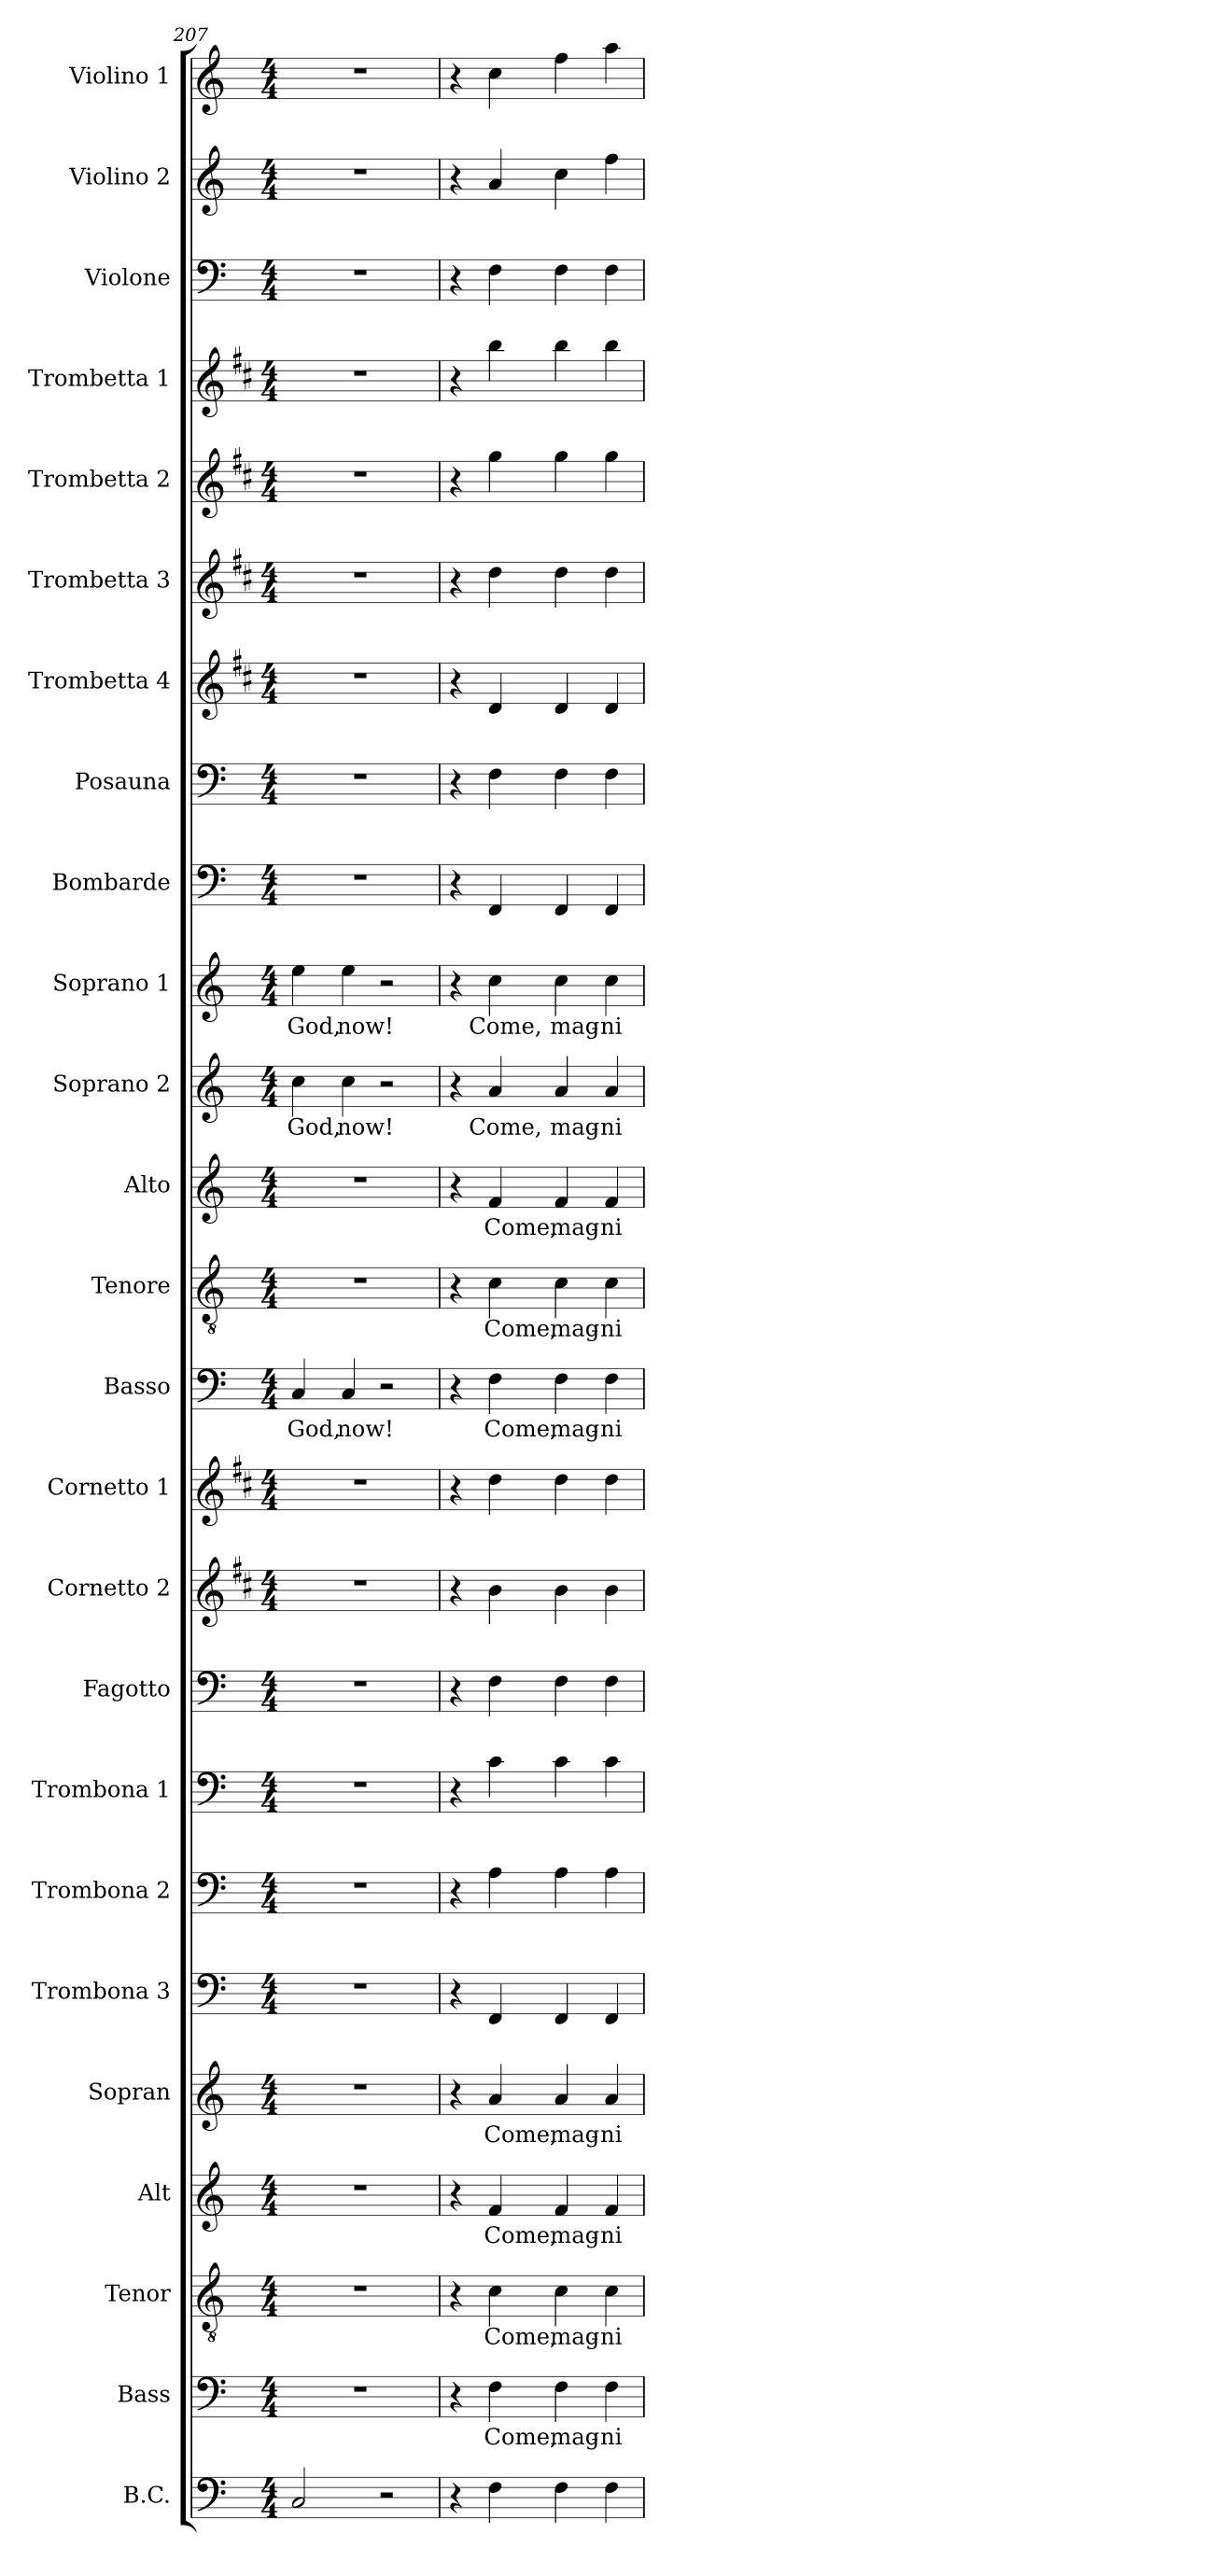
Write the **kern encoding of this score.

**kern	**kern	**text	**kern	**text	**kern	**text	**kern	**text	**kern	**kern	**kern	**kern	**kern	**kern	**kern	**text	**kern	**text	**kern	**text	**kern	**text	**kern	**text	**kern	**kern	**kern	**kern	**kern	**kern	**kern	**kern	**kern
*part25	*part24	*part24	*part23	*part23	*part22	*part22	*part21	*part21	*part20	*part19	*part18	*part17	*part16	*part15	*part14	*part14	*part13	*part13	*part12	*part12	*part11	*part11	*part10	*part10	*part9	*part8	*part7	*part6	*part5	*part4	*part3	*part2	*part1
*staff25	*staff24	*staff24	*staff23	*staff23	*staff22	*staff22	*staff21	*staff21	*staff20	*staff19	*staff18	*staff17	*staff16	*staff15	*staff14	*staff14	*staff13	*staff13	*staff12	*staff12	*staff11	*staff11	*staff10	*staff10	*staff9	*staff8	*staff7	*staff6	*staff5	*staff4	*staff3	*staff2	*staff1
*I"B.C.	*I"Bass	*	*I"Tenor	*	*I"Alt	*	*I"Sopran	*	*I"Trombona 3	*I"Trombona 2	*I"Trombona 1	*I"Fagotto	*I"Cornetto 2	*I"Cornetto 1	*I"Basso	*	*I"Tenore	*	*I"Alto	*	*I"Soprano 2	*	*I"Soprano 1	*	*I"Bombarde	*I"Posauna	*I"Trombetta 4	*I"Trombetta 3	*I"Trombetta 2	*I"Trombetta 1	*I"Violone	*I"Violino 2	*I"Violino 1
*I'B.C.	*I'B.	*	*I'T.	*	*I'A.	*	*I'S.	*	*I'Tbn. 2	*I'Tbn. 2	*I'Tbn. 1	*I'Fag.	*I'Cor. 2	*I'Cor. 1	*I'B.	*	*I'T.	*	*I'A.	*	*I'S.	*	*I'S.	*	*	*	*	*	*	*	*	*I'Vl. 2	*I'Vl. 1
*clefF4	*clefF4	*	*clefGv2	*	*clefG2	*	*clefG2	*	*clefF4	*clefF4	*clefF4	*clefF4	*clefG2	*clefG2	*clefF4	*	*clefGv2	*	*clefG2	*	*clefG2	*	*clefG2	*	*clefF4	*clefF4	*clefG2	*clefG2	*clefG2	*clefG2	*clefF4	*clefG2	*clefG2
*	*	*	*ITrd7c12	*	*	*	*	*	*	*	*	*	*ITrd1c2	*ITrd1c2	*	*	*ITrd7c12	*	*	*	*	*	*	*	*	*	*ITrd1c2	*ITrd1c2	*ITrd1c2	*ITrd1c2	*	*	*
*k[]	*k[]	*	*k[]	*	*k[]	*	*k[]	*	*k[]	*k[]	*k[]	*k[]	*k[]	*k[]	*k[]	*	*k[]	*	*k[]	*	*k[]	*	*k[]	*	*k[]	*k[]	*k[]	*k[]	*k[]	*k[]	*k[]	*k[]	*k[]
*C:	*C:	*	*C:	*	*C:	*	*C:	*	*C:	*C:	*C:	*C:	*C:	*C:	*C:	*	*C:	*	*C:	*	*C:	*	*C:	*	*C:	*C:	*C:	*C:	*C:	*C:	*C:	*C:	*C:
*M4/4	*M4/4	*	*M4/4	*	*M4/4	*	*M4/4	*	*M4/4	*M4/4	*M4/4	*M4/4	*M4/4	*M4/4	*M4/4	*	*M4/4	*	*M4/4	*	*M4/4	*	*M4/4	*	*M4/4	*M4/4	*M4/4	*M4/4	*M4/4	*M4/4	*M4/4	*M4/4	*M4/4
=207	=207	=207	=207	=207	=207	=207	=207	=207	=207	=207	=207	=207	=207	=207	=207	=207	=207	=207	=207	=207	=207	=207	=207	=207	=207	=207	=207	=207	=207	=207	=207	=207	=207
!	!	!	!	!	!	!	!	!	!	!	!	!	!	!	!	!LO:LY:b:color=#000000	!	!	!	!	!	!	!	!	!	!	!	!	!	!	!	!	!
!	!	!	!	!	!	!	!	!	!	!	!	!	!	!	!	!	!	!	!	!	!	!LO:LY:b:color=#000000	!	!	!	!	!	!	!	!	!	!	!
!	!	!	!	!	!	!	!	!	!	!	!	!	!	!	!	!	!	!	!	!	!	!	!	!LO:LY:b:color=#000000	!	!	!	!	!	!	!	!	!
2Ci/	1r	.	1r	.	1r	.	1r	.	1r	1r	1r	1r	1r	1r	4Ci/	God,	1r	.	1r	.	4cci\	God,	4eei\	God,	1r	1r	1r	1r	1r	1r	1r	1r	1r
!	!	!	!	!	!	!	!	!	!	!	!	!	!	!	!	!LO:LY:b:color=#000000	!	!	!	!	!	!	!	!	!	!	!	!	!	!	!	!	!
!	!	!	!	!	!	!	!	!	!	!	!	!	!	!	!	!	!	!	!	!	!	!LO:LY:b:color=#000000	!	!	!	!	!	!	!	!	!	!	!
!	!	!	!	!	!	!	!	!	!	!	!	!	!	!	!	!	!	!	!	!	!	!	!	!LO:LY:b:color=#000000	!	!	!	!	!	!	!	!	!
.	.	.	.	.	.	.	.	.	.	.	.	.	.	.	4Ci/	now!	.	.	.	.	4cci\	now!	4eei\	now!	.	.	.	.	.	.	.	.	.
2r	.	.	.	.	.	.	.	.	.	.	.	.	.	.	2r	.	.	.	.	.	2r	.	2r	.	.	.	.	.	.	.	.	.	.
=208	=208	=208	=208	=208	=208	=208	=208	=208	=208	=208	=208	=208	=208	=208	=208	=208	=208	=208	=208	=208	=208	=208	=208	=208	=208	=208	=208	=208	=208	=208	=208	=208	=208
4r	4r	.	4r	.	4r	.	4r	.	4r	4r	4r	4r	4r	4r	4r	.	4r	.	4r	.	4r	.	4r	.	4r	4r	4r	4r	4r	4r	4r	4r	4r
!	!	!LO:LY:b:color=#000000	!	!	!	!	!	!	!	!	!	!	!	!	!	!	!	!	!	!	!	!	!	!	!	!	!	!	!	!	!	!	!
!	!	!	!	!LO:LY:b:color=#000000	!	!	!	!	!	!	!	!	!	!	!	!	!	!	!	!	!	!	!	!	!	!	!	!	!	!	!	!	!
!	!	!	!	!	!	!LO:LY:b:color=#000000	!	!	!	!	!	!	!	!	!	!	!	!	!	!	!	!	!	!	!	!	!	!	!	!	!	!	!
!	!	!	!	!	!	!	!	!LO:LY:b:color=#000000	!	!	!	!	!	!	!	!	!	!	!	!	!	!	!	!	!	!	!	!	!	!	!	!	!
!	!	!	!	!	!	!	!	!	!	!	!	!	!	!	!	!LO:LY:b:color=#000000	!	!	!	!	!	!	!	!	!	!	!	!	!	!	!	!	!
!	!	!	!	!	!	!	!	!	!	!	!	!	!	!	!	!	!	!LO:LY:b:color=#000000	!	!	!	!	!	!	!	!	!	!	!	!	!	!	!
!	!	!	!	!	!	!	!	!	!	!	!	!	!	!	!	!	!	!	!	!LO:LY:b:color=#000000	!	!	!	!	!	!	!	!	!	!	!	!	!
!	!	!	!	!	!	!	!	!	!	!	!	!	!	!	!	!	!	!	!	!	!	!LO:LY:b:color=#000000	!	!	!	!	!	!	!	!	!	!	!
!	!	!	!	!	!	!	!	!	!	!	!	!	!	!	!	!	!	!	!	!	!	!	!	!LO:LY:b:color=#000000	!	!	!	!	!	!	!	!	!
4Fi\	4Fi\	Come,	4Ci\	Come,	4fi/	Come,	4ai/	Come,	4FFi/	4Ai\	4ci\	4Fi\	4ai\	4cci\	4Fi\	Come,	4Ci\	Come,	4fi/	Come,	4ai/	Come,	4cci\	Come,	4FFi/	4Fi\	4ci/	4cci\	4ffi\	4aai\	4Fi\	4ai/	4cci\
!	!	!LO:LY:b:color=#000000	!	!	!	!	!	!	!	!	!	!	!	!	!	!	!	!	!	!	!	!	!	!	!	!	!	!	!	!	!	!	!
!	!	!	!	!LO:LY:b:color=#000000	!	!	!	!	!	!	!	!	!	!	!	!	!	!	!	!	!	!	!	!	!	!	!	!	!	!	!	!	!
!	!	!	!	!	!	!LO:LY:b:color=#000000	!	!	!	!	!	!	!	!	!	!	!	!	!	!	!	!	!	!	!	!	!	!	!	!	!	!	!
!	!	!	!	!	!	!	!	!LO:LY:b:color=#000000	!	!	!	!	!	!	!	!	!	!	!	!	!	!	!	!	!	!	!	!	!	!	!	!	!
!	!	!	!	!	!	!	!	!	!	!	!	!	!	!	!	!LO:LY:b:color=#000000	!	!	!	!	!	!	!	!	!	!	!	!	!	!	!	!	!
!	!	!	!	!	!	!	!	!	!	!	!	!	!	!	!	!	!	!LO:LY:b:color=#000000	!	!	!	!	!	!	!	!	!	!	!	!	!	!	!
!	!	!	!	!	!	!	!	!	!	!	!	!	!	!	!	!	!	!	!	!LO:LY:b:color=#000000	!	!	!	!	!	!	!	!	!	!	!	!	!
!	!	!	!	!	!	!	!	!	!	!	!	!	!	!	!	!	!	!	!	!	!	!LO:LY:b:color=#000000	!	!	!	!	!	!	!	!	!	!	!
!	!	!	!	!	!	!	!	!	!	!	!	!	!	!	!	!	!	!	!	!	!	!	!	!LO:LY:b:color=#000000	!	!	!	!	!	!	!	!	!
4Fi\	4Fi\	mag-	4Ci\	mag-	4fi/	mag-	4ai/	mag-	4FFi/	4Ai\	4ci\	4Fi\	4ai\	4cci\	4Fi\	mag-	4Ci\	mag-	4fi/	mag-	4ai/	mag-	4cci\	mag-	4FFi/	4Fi\	4ci/	4cci\	4ffi\	4aai\	4Fi\	4cci\	4ffi\
!	!	!LO:LY:b:color=#000000	!	!	!	!	!	!	!	!	!	!	!	!	!	!	!	!	!	!	!	!	!	!	!	!	!	!	!	!	!	!	!
!	!	!	!	!LO:LY:b:color=#000000	!	!	!	!	!	!	!	!	!	!	!	!	!	!	!	!	!	!	!	!	!	!	!	!	!	!	!	!	!
!	!	!	!	!	!	!LO:LY:b:color=#000000	!	!	!	!	!	!	!	!	!	!	!	!	!	!	!	!	!	!	!	!	!	!	!	!	!	!	!
!	!	!	!	!	!	!	!	!LO:LY:b:color=#000000	!	!	!	!	!	!	!	!	!	!	!	!	!	!	!	!	!	!	!	!	!	!	!	!	!
!	!	!	!	!	!	!	!	!	!	!	!	!	!	!	!	!LO:LY:b:color=#000000	!	!	!	!	!	!	!	!	!	!	!	!	!	!	!	!	!
!	!	!	!	!	!	!	!	!	!	!	!	!	!	!	!	!	!	!LO:LY:b:color=#000000	!	!	!	!	!	!	!	!	!	!	!	!	!	!	!
!	!	!	!	!	!	!	!	!	!	!	!	!	!	!	!	!	!	!	!	!LO:LY:b:color=#000000	!	!	!	!	!	!	!	!	!	!	!	!	!
!	!	!	!	!	!	!	!	!	!	!	!	!	!	!	!	!	!	!	!	!	!	!LO:LY:b:color=#000000	!	!	!	!	!	!	!	!	!	!	!
!	!	!	!	!	!	!	!	!	!	!	!	!	!	!	!	!	!	!	!	!	!	!	!	!LO:LY:b:color=#000000	!	!	!	!	!	!	!	!	!
4Fi\	4Fi\	-ni-	4Ci\	-ni-	4fi/	-ni-	4ai/	-ni-	4FFi/	4Ai\	4ci\	4Fi\	4ai\	4cci\	4Fi\	-ni-	4Ci\	-ni-	4fi/	-ni-	4ai/	-ni-	4cci\	-ni-	4FFi/	4Fi\	4ci/	4cci\	4ffi\	4aai\	4Fi\	4ffi\	4aai\
=	=	=	=	=	=	=	=	=	=	=	=	=	=	=	=	=	=	=	=	=	=	=	=	=	=	=	=	=	=	=	=	=	=
*-	*-	*-	*-	*-	*-	*-	*-	*-	*-	*-	*-	*-	*-	*-	*-	*-	*-	*-	*-	*-	*-	*-	*-	*-	*-	*-	*-	*-	*-	*-	*-	*-	*-
